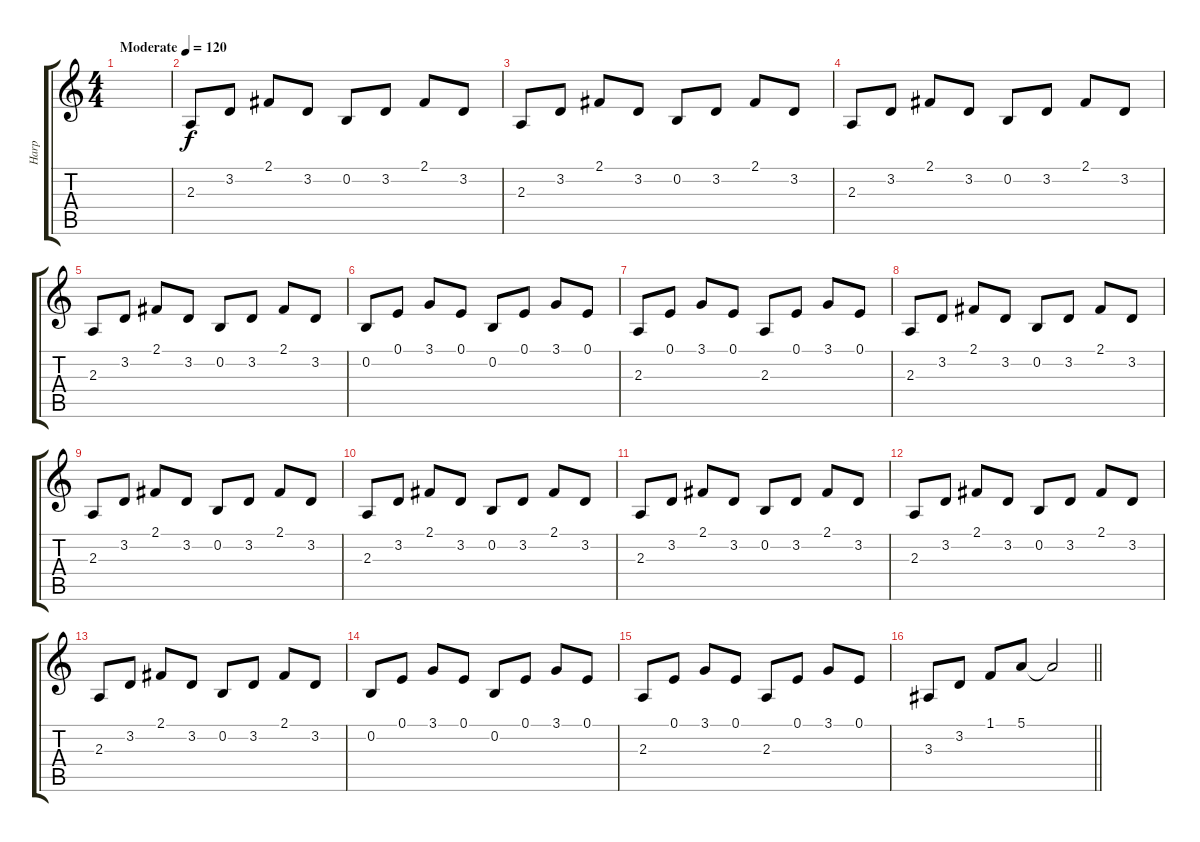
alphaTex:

\track ("Harp" "Harp") {instrument orchestralharp}
\staff {score tabs}
\tuning (E4 B3 G3 D3 A2 E2) {hide}
\ts (4 4)
\tempo (120 "Moderate")
\clef g2
\ks c
|
2.3.8 3.2.8 2.1.8 3.2.8 0.2.8 3.2.8 2.1.8 3.2.8 |
2.3.8 3.2.8 2.1.8 3.2.8 0.2.8 3.2.8 2.1.8 3.2.8 |
2.3.8 3.2.8 2.1.8 3.2.8 0.2.8 3.2.8 2.1.8 3.2.8 |
2.3.8 3.2.8 2.1.8 3.2.8 0.2.8 3.2.8 2.1.8 3.2.8 |
0.2.8 0.1.8 3.1.8 0.1.8 0.2.8 0.1.8 3.1.8 0.1.8 |
2.3.8 0.1.8 3.1.8 0.1.8 2.3.8 0.1.8 3.1.8 0.1.8 |
2.3.8 3.2.8 2.1.8 3.2.8 0.2.8 3.2.8 2.1.8 3.2.8 |
2.3.8 3.2.8 2.1.8 3.2.8 0.2.8 3.2.8 2.1.8 3.2.8 |
2.3.8 3.2.8 2.1.8 3.2.8 0.2.8 3.2.8 2.1.8 3.2.8 |
2.3.8 3.2.8 2.1.8 3.2.8 0.2.8 3.2.8 2.1.8 3.2.8 |
2.3.8 3.2.8 2.1.8 3.2.8 0.2.8 3.2.8 2.1.8 3.2.8 |
2.3.8 3.2.8 2.1.8 3.2.8 0.2.8 3.2.8 2.1.8 3.2.8 |
0.2.8 0.1.8 3.1.8 0.1.8 0.2.8 0.1.8 3.1.8 0.1.8 |
2.3.8 0.1.8 3.1.8 0.1.8 2.3.8 0.1.8 3.1.8 0.1.8 |
\barLineRight lightlight
3.3.8 3.2.8 1.1.8 5.1.8 5.1{t}.2
